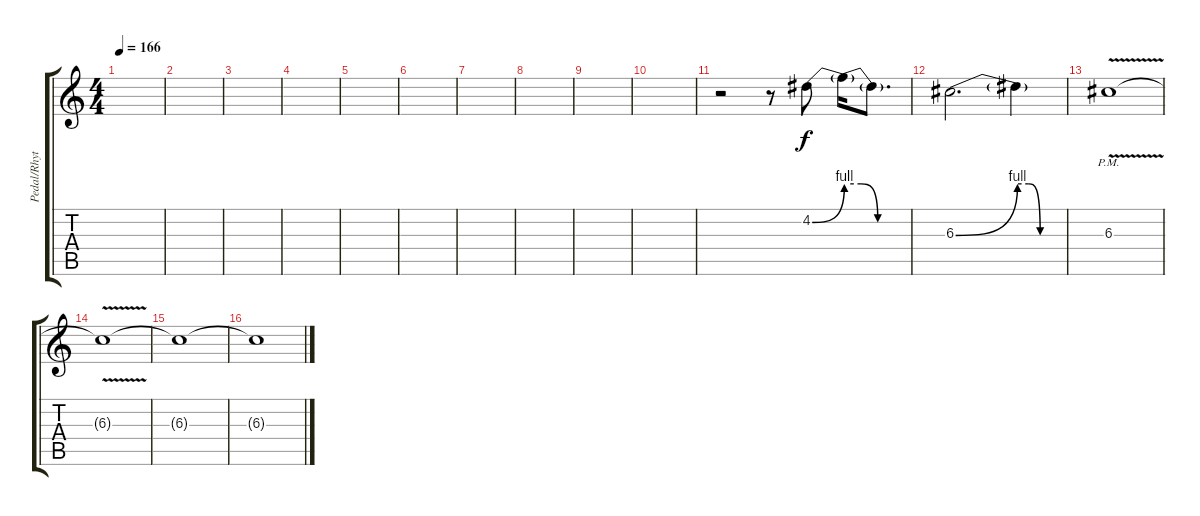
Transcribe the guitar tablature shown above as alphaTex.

\track ("Pedal/Rhythm Guitar" "Pedal/Rhyt") {instrument overdrivenguitar}
\staff {score tabs}
\tuning (E4 B3 G3 D3 A2 E2) {hide}
\ts (4 4)
\tempo 166
\clef g2
\ks c
|
|
|
|
|
|
|
|
|
|
r.2 r.8 4.2{be (bend 0 0 60 4)}.8 4.2{be (custom 0 4 15 4 30 0 60 0) t}.16 4.2{t}.8{d} |
6.3{be (bend 0 0 60 4)}.2{d} 6.3{be (custom 0 4 15 4 30 0 60 0) t}.4 |
6.3{v pm}.1 |
6.3{t}.1 |
6.3{t}.1 |
6.3{t}.1
